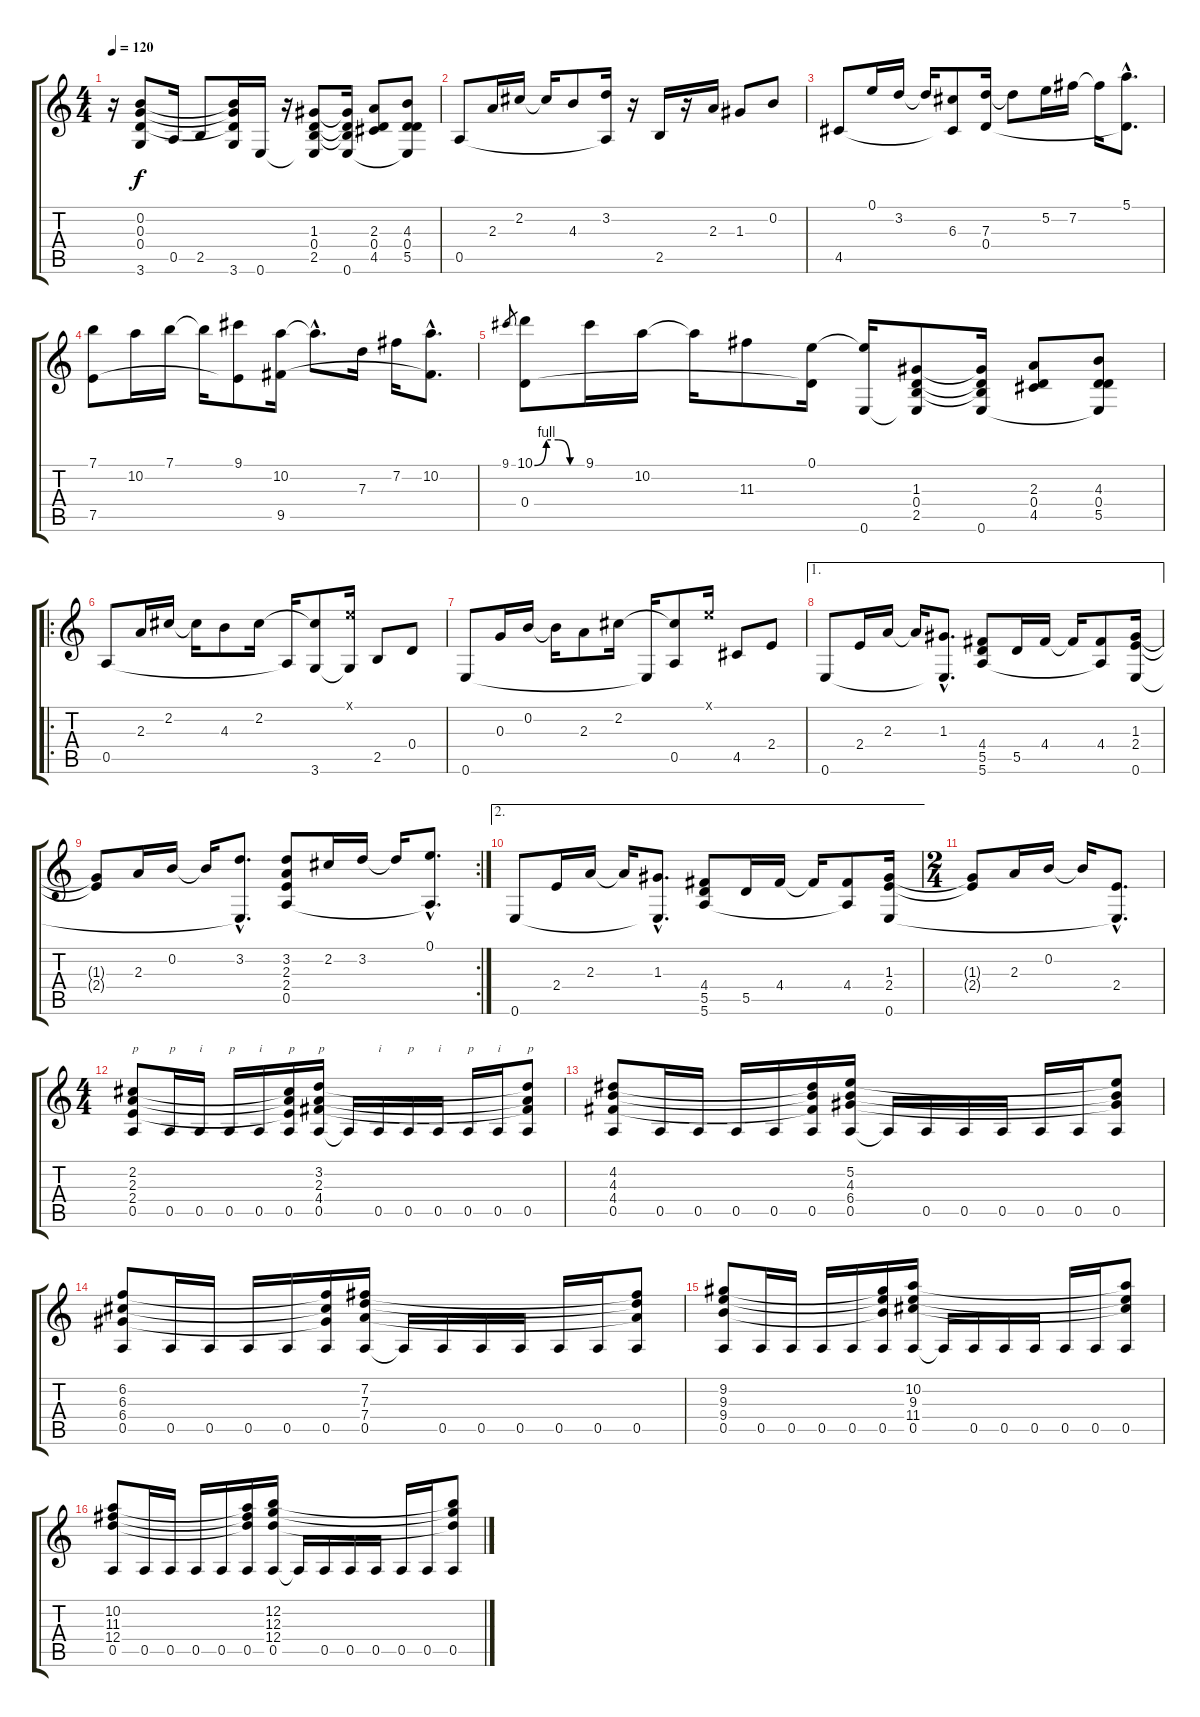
\track "" {instrument electricguitarjazz}
\staff {score tabs}
\tuning (E4 B3 G3 D3 A2 E2) {hide}
\ts (4 4)
\tempo 120
\clef g2
\ks c
r.16{dy f} (0.2 0.3 0.4 3.6{t}).8 0.5.16 2.5.8 (0.2{t} 0.3{t} 0.4{t} 3.6).16 0.6.16 r.16 (1.3 0.4 2.5 0.6{t}).8 (1.3{t} 0.4{t} 2.5{t} 0.6).16 (2.3 0.4 4.5).8 (4.3 0.4 5.5 0.6{t}).8 |
0.5.8 2.3.16 2.2.16 2.2{t}.16 4.3.8 (3.2 0.5{t}).16 r.16 2.5.16 r.16 2.3.16 1.3.8 0.2.8 |
4.5.8 0.1.16 3.2.16 3.2{t}.16 (6.3 4.5{t}).8 (7.3 0.4).16 7.3{t}.8 5.2.16 7.2.16 7.2{t}.16 (5.1{hac} 0.4{hac t}).8{d} |
(7.1 7.5).8 10.2.16 7.1.16 7.1{t}.16 (9.1 7.5{t}).8 (10.2 9.5).16 10.2{hac t}.8{d} 7.3.16 7.2.16 (10.2{hac} 9.5{hac t}).8{d} |
9.1.8{gr} (10.1{be (custom 0 0 15 4 30 4 45 0 60 0)} 0.4).8 9.1.16 10.2.16 10.2{t}.16 11.3.8 (0.1 0.4{t}).16 (0.1{t} 0.6).16 (1.3 0.4 2.5 0.6{t}).8 (1.3{t} 0.4{t} 2.5{t} 0.6).16 (2.3 0.4 4.5).8 (4.3 0.4 5.5 0.6{t}).8 |
\ro
0.5.8 2.3.16 2.2.16 2.2{t}.16 4.3.8 2.2.16 0.5{t}.16 (2.2{t} 3.6).8 (0.1{x} 3.6{t}).16 2.5.8 0.4.8 |
0.6.8 0.3.16 0.2.16 0.2{t}.16 2.3.8 2.2.16 0.6{t}.16 (2.2{t} 0.5).8 0.1{x}.16 4.5.8 2.4.8 |
\ae 1
0.6.8 2.4.16 2.3.16 2.3{t}.16 (1.3{hac} 0.6{hac t}).8{d} (4.4 5.5 5.6).8 5.5.16 4.4.16 4.4{t}.16 (4.4 5.6{t}).8 (1.3 2.4 0.6).16 |
\rc 2
(1.3{t} 2.4{t}).8 2.3.16 0.2.16 0.2{t}.16 (3.2{hac} 0.6{hac t}).8{d} (3.2 2.3 2.4 0.5).8 2.2.16 3.2.16 3.2{t}.16 (0.1{hac} 0.5{hac t}).8{d} |
\ae 2
0.6.8 2.4.16 2.3.16 2.3{t}.16 (1.3{hac} 0.6{hac t}).8{d} (4.4 5.5 5.6).8 5.5.16 4.4.16 4.4{t}.16 (4.4 5.6{t}).8 (1.3 2.4 0.6).16 |
\ts (2 4)
(1.3{t} 2.4{t}).8 2.3.16 0.2.16 0.2{t}.16 (2.4{hac} 0.6{hac t}).8{d} |
\ts (4 4)
(2.2 2.3 2.4 0.5).8{txt "p"} 0.5.16{txt "p"} 0.5.16{txt "i"} 0.5.16{txt "p"} 0.5.16{txt "i"} (2.2{t} 2.3{t} 2.4{t} 0.5).16{txt "p"} (3.2 2.3 4.4 0.5).16{txt "p"} 0.5{t}.16 0.5.16{txt "i"} 0.5.16{txt "p"} 0.5.16{txt "i"} 0.5.16{txt "p"} 0.5.16{txt "i"} (3.2{t} 2.3{t} 4.4{t} 0.5).8{txt "p"} |
(4.2 4.3 4.4 0.5).8 0.5.16 0.5.16 0.5.16 0.5.16 (4.2{t} 4.3{t} 4.4{t} 0.5).16 (5.2 4.3 6.4 0.5).16 0.5{t}.16 0.5.16 0.5.16 0.5.16 0.5.16 0.5.16 (5.2{t} 4.3{t} 6.4{t} 0.5).8 |
(6.2 6.3 6.4 0.5).8 0.5.16 0.5.16 0.5.16 0.5.16 (6.2{t} 6.3{t} 6.4{t} 0.5).16 (7.2 7.3 7.4 0.5).16 0.5{t}.16 0.5.16 0.5.16 0.5.16 0.5.16 0.5.16 (7.2{t} 7.3{t} 7.4{t} 0.5).8 |
(9.2 9.3 9.4 0.5).8 0.5.16 0.5.16 0.5.16 0.5.16 (9.2{t} 9.3{t} 9.4{t} 0.5).16 (10.2 9.3 11.4 0.5).16 0.5{t}.16 0.5.16 0.5.16 0.5.16 0.5.16 0.5.16 (10.2{t} 9.3{t} 11.4{t} 0.5).8 |
(10.2 11.3 12.4 0.5).8 0.5.16 0.5.16 0.5.16 0.5.16 (10.2{t} 11.3{t} 12.4{t} 0.5).16 (12.2 12.3 12.4 0.5).16 0.5{t}.16 0.5.16 0.5.16 0.5.16 0.5.16 0.5.16 (12.2{t} 12.3{t} 12.4{t} 0.5).8
